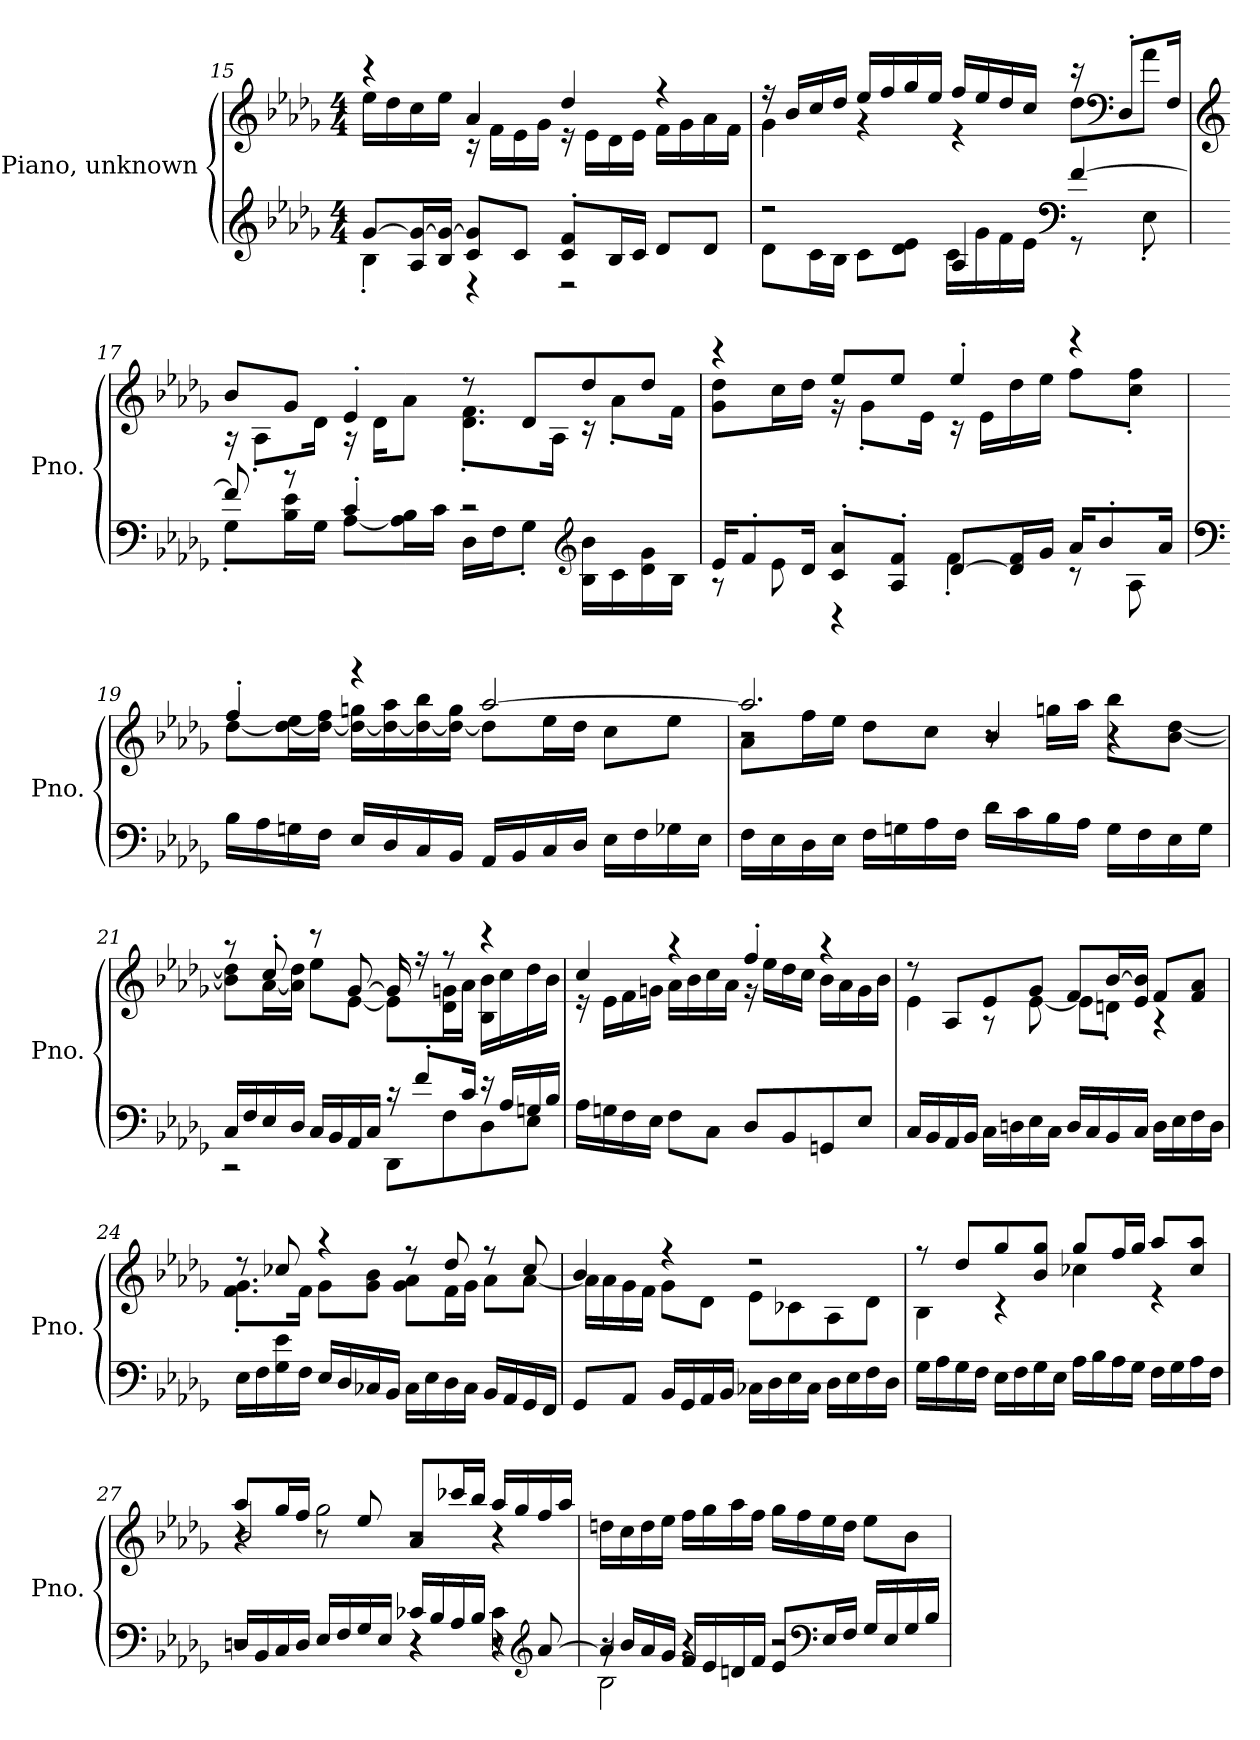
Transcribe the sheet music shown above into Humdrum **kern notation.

**kern	**kern
*part1	*part1
*staff2	*staff1
*I"Piano, unknown	*
*I'Pno.	*
!!LO:LB:g=z
*clefG2	*clefG2
*k[b-e-a-d-g-]	*k[b-e-a-d-g-]
*M4/4	*M4/4
=15	=15
*^	*^
[8g-/L	4B-'\	4r	16ee-\LL
.	.	.	16dd-\
16A-/ 16g-/_L	.	.	16cc\
16B-/ 16g-/_JJ	.	.	16ee-\JJ
8c/ 8g-/]L	4r	4a-/	16r
.	.	.	16f\LL
8c/J	.	.	16e-\
.	.	.	16g-\JJ
8c/' 8f/'L	2r	4dd-/	16r
.	.	.	16e-\LL
16B-/L	.	.	16d-\
16c/JJ	.	.	16e-\JJ
8d-/L	.	4r	16f\LL
.	.	.	16g-\
8d-/J	.	.	16a-\
.	.	.	16f\JJ
=16	=16	=16	=16
2r	8d-\L	16r	4g-\
.	.	16b-/LL	.
.	16c\L	16cc/	.
.	16B-\JJ	16dd-/JJ	.
.	8c\L	16ee-/LL	4r
.	.	16ff/	.
.	8d-\ 8e-\J	16gg-/	.
.	.	16ee-/JJ	.
4A-/	16c\LL	16ff/LL	4r
.	16g-\	16ee-/	.
.	16f\	16dd-/	.
.	16e-\JJ	16cc/JJ	.
*clefF4	*	*	*
[4f/	8r	16r	8dd-\L
*	*	*clefF4	*
.	.	8D-'/L	.
.	8E-'\	.	8a-\J
.	.	16F/Jk	.
!!LO:LB:g=z	!!
=17	=17	=17	=17
*	*	*clefG2	*
8f/]	8G-'\L	8b-/L	16r
.	.	.	8A-'\L
8r	16B-\ 16e-\L	8g-/J	.
.	16G-\JJ	.	16d-\Jk
4c'/	[8A-\L	4e-'/	16r
.	.	.	16d-\KL
.	16A-\] 16B-\L	.	8a-\J
.	16c\JJ	.	.
2r	16D-\LL	8r	8.d-\' 8.f\'L
.	16F\J	.	.
.	8G-'\J	8d-/L	.
.	.	.	16A-\Jk
*clefG2	*	*	*
.	16B-\ 16b-\LL	8dd-/	16r
.	16c\	.	8a-'\L
.	16d-\ 16g-\	8dd-/J	.
.	16B-\JJ	.	16f\Jk
=18	=18	=18	=18
16e-/KL	8r	4r	8g-\ 8dd-\L
8f'/	.	.	.
.	8e-\	.	16cc\L
16d-/Jk	.	.	16dd-\JJ
8c/' 8a-/'L	4r	8ee-/L	16r
.	.	.	8g-'\L
8A-/' 8f/'J	.	8ee-/J	.
.	.	.	16e-\Jk
[8d-/L	4f'\	4ee-'/	16r
.	.	.	16e-\LL
16d-/] 16f/L	.	.	16dd-\
16g-/JJ	.	.	16ee-\JJ
16a-/KL	8r	4r	8ff\L
8b-'/	.	.	.
.	8A-\	.	8cc\' 8ff\'J
16a-/Jk	.	.	.
*v	*v	*	*
!!LO:LB:g=z	!!
=19	=19	=19
*clefF4	*	*
16B-\LL	4ff'/	[8dd-\L
16A-\	.	.
16Gn\	.	16dd-\_ 16ee-\L
16F\JJ	.	16dd-\_ 16ff\JJ
16E-/LL	4r	16dd-\_ 16ggn\LL
16D-/	.	16dd-\_ 16aa-\
16C/	.	16dd-\_ 16bb-\
16BB-/JJ	.	16dd-\_ 16gg\JJ
16AA-/LL	[2aa-/	8dd-\L]
16BB-/	.	.
16C/	.	16ee-\L
16D-/JJ	.	16dd-\JJ
16E-\LL	.	8cc\L
16F\	.	.
16G-X\	.	8ee-\J
16E-\JJ	.	.
=20	=20	=20
*	*	*^
16F\LL	2.aa-/]	8a-\L	2r
16E-\	.	.	.
16D-\	.	16ff\L	.
16E-\JJ	.	16ee-\JJ	.
16F\LL	.	8dd-\L	.
16Gn\	.	.	.
16A-\	.	8cc\J	.
16F\JJ	.	.	.
16d-\LL	.	8r	4b-/
16c\	.	.	.
16B-\	.	16ggn\LL	.
16A-\JJ	.	16aa-\JJ	.
16G\LL	4r	8bb-\L	4r
16F\	.	.	.
16E-\	.	[8b-\ [8dd-\J	.
16G\JJ	.	.	.
*	*	*v	*v
!!LO:LB:g=z
=21	=21	=21
*^	*	*
16C/LL	2r	8r	8b-\] 8dd-\]L
16F/	.	.	.
16E-/	.	8cc'/	[16a-\L
16D-/JJ	.	.	16a-\] 16dd-\JJ
16C/LL	.	8r	8ee-\L
16BB-/	.	.	.
16AA-/	.	[8g-/	[8e-\J
16C/JJ	.	.	.
16r	8DD-\L	16g-/]	8e-\L]
8f'/L	.	16r	.
.	8F\	8r	16d-\ 16gn\L
16c/Jk	.	.	16a-\JJ
16r	8D-\	4r	16B-\ 16b-\LL
16A-/LL	.	.	16cc\
16Gn/	8E-\J	.	16dd-\
16B-/JJ	.	.	16b-\JJ
*v	*v	*	*
=22	=22	=22
16A-\LL	4cc/	16r
16Gn\	.	16e-\LL
16F\	.	16f\
16E-\JJ	.	16gn\JJ
8F\L	4r	16a-\LL
.	.	16b-\
8C\J	.	16cc\
.	.	16a-\JJ
8D-/L	4ff'/	16r
.	.	16ee-\LL
8BB-/	.	16dd-\
.	.	16cc\JJ
8GGn/	4r	16b-\LL
.	.	16a-\
8E-/J	.	16g\
.	.	16b-\JJ
!!LO:LB:g=z	!!
=23	=23	=23
16C/LL	8r	4e-\
16BB-/	.	.
16AA-/	8A-/L	.
16BB-/JJ	.	.
16C\LL	8e-/	8r
16Dn\	.	.
16E-\	8g-/J	[8e-\
16C\JJ	.	.
16D/LL	8f/L	8e-\L]
16C/	.	.
16BB-/	[16b-/L	8dn'\J
16C/JJ	16e-/ 16b-/]JJ	.
16D\LL	8f/L	4r
16E-\	.	.
16F\	8f/ 8a-/J	.
16D\JJ	.	.
=24	=24	=24
16E-\LL	8r	8.f\' 8.g-\'L
16F\	.	.
16G-\ 16e-\	8cc-X/	.
16F\JJ	.	16f\Jk
16E-/LL	4r	8g-\L
16D-/	.	.
16C-X/	.	8g-\ 8b-\J
16BB-/JJ	.	.
16C-\LL	8r	8g-\ 8a-\L
16E-\	.	.
16D-\	8dd-/	16f\L
16C-\JJ	.	16g-\JJ
16BB-/LL	8r	8a-\L
16AA-/	.	.
16GG-/	8cc-/	[8a-\J
16FF/JJ	.	.
!!LO:PB:g=z	!!
=25	=25	=25
8GG-/L	4b-/	16a-\LL]
.	.	16a-\
8AA-/J	.	16g-\
.	.	16f\JJ
16BB-/LL	4r	8g-\L
16GG-/	.	.
16AA-/	.	8d-\J
16BB-/JJ	.	.
16C-X\LL	2r	8e-\L
16D-\	.	.
16E-\	.	8c-X\
16C-\JJ	.	.
16D-\LL	.	8A-\
16E-\	.	.
16F\	.	8d-\J
16D-\JJ	.	.
=26	=26	=26
16G-\LL	8r	4B-\
16A-\	.	.
16G-\	8dd-/L	.
16F\JJ	.	.
16E-\LL	8gg-/	4r
16F\	.	.
16G-\	8b-/ 8gg-/J	.
16E-\JJ	.	.
16A-\LL	8gg-/L	4cc-X\
16B-\	.	.
16A-\	16ff/L	.
16G-\JJ	16gg-/JJ	.
16F\LL	8aa-/L	4r
16G-\	.	.
16A-\	8cc-/ 8aa-/J	.
16F\JJ	.	.
!!LO:LB:g=z
=27	=27	=27
*^	*	*^
*	*^	*	*	*
2r	2r	16Dn/LL	8aa-/L	4r	2b-/
.	.	16BB-/	.	.	.
.	.	16C/	16gg-/L	.	.
.	.	16D/JJ	16ff/JJ	.	.
.	.	16E-/LL	8r	2gg-\	.
.	.	16F/	.	.	.
.	.	16G-/	8ee-/	.	.
.	.	16E-/JJ	.	.	.
4r	4r	16c-X/LL	8a-/L	.	2r
.	.	16B-/	.	.	.
.	.	16A-/	16ccc-X/L	.	.
.	.	16B-/JJ	16bb-/JJ	.	.
8r	4c-\	4r	16aa-/LL	4r	.
.	.	.	16gg-/	.	.
*clefG2	*	*	*	*	*
[8a-/	.	.	16ff/	.	.
.	.	.	16aa-/JJ	.	.
*	*	*	*v	*v	*v
=28	=28	=28	=28
4a-/]	2B-\	16r	16ddn\LL
.	.	16b-/LL	16cc\
.	.	16a-/	16dd\
.	.	16g-/JJ	16ee-\JJ
4r	.	16f/LL	16ff\LL
.	.	16e-/	16gg-\
.	.	16dn/	16aa-\
.	.	16f/JJ	16ff\JJ
2r	2r	8e-/L	16gg-\LL
.	.	.	16ff\
*clefF4	*	*	*
.	.	16E-/L	16ee-\
.	.	16F/JJ	16dd\JJ
.	.	16G-/LL	8ee-\L
.	.	16E-/	.
.	.	16G-/	8b-\J
.	.	16B-/JJ	.
*v	*v	*v	*
=	=
*-	*-
